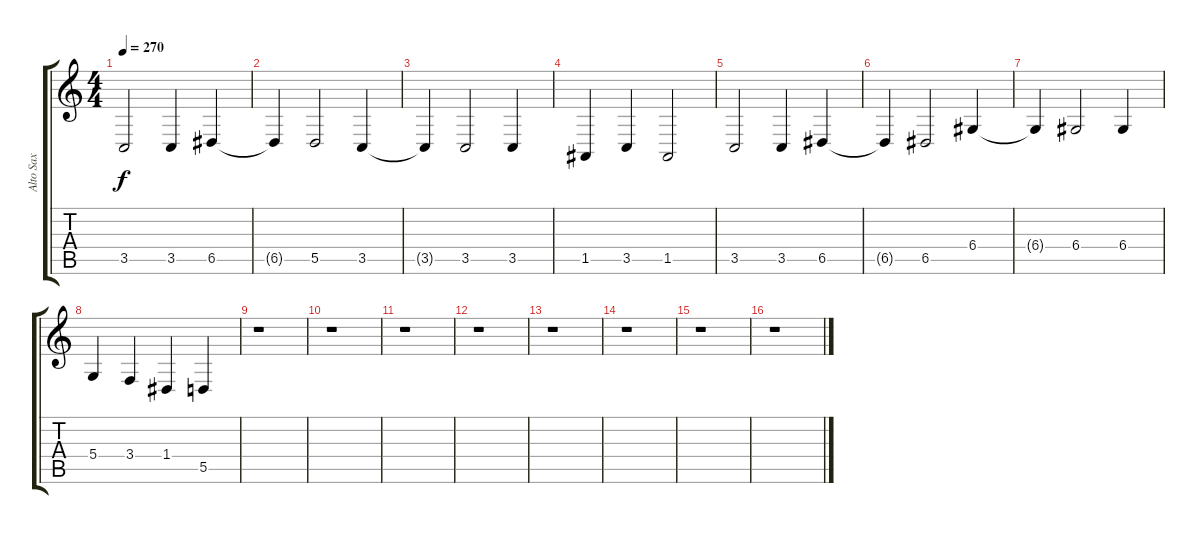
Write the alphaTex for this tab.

\track ("Alto Sax" "Alto Sax") {instrument altosax}
\staff {score tabs}
\tuning (E4 B3 G3 D3 A2 E2) {hide}
\ts (4 4)
\tempo 270
\clef g2
\ks c
3.5.2{dy f} 3.5.4 6.5.4 |
6.5{t}.4 5.5.2 3.5.4 |
3.5{t}.4 3.5.2 3.5.4 |
1.5.4 3.5.4 1.5.2 |
3.5.2 3.5.4 6.5.4 |
6.5{t}.4 6.5.2 6.4.4 |
6.4{t}.4 6.4.2 6.4.4 |
5.4.4 3.4.4 1.4.4 5.5.4 |
r.1 |
r.1 |
r.1 |
r.1 |
r.1 |
r.1 |
r.1 |
r.1
